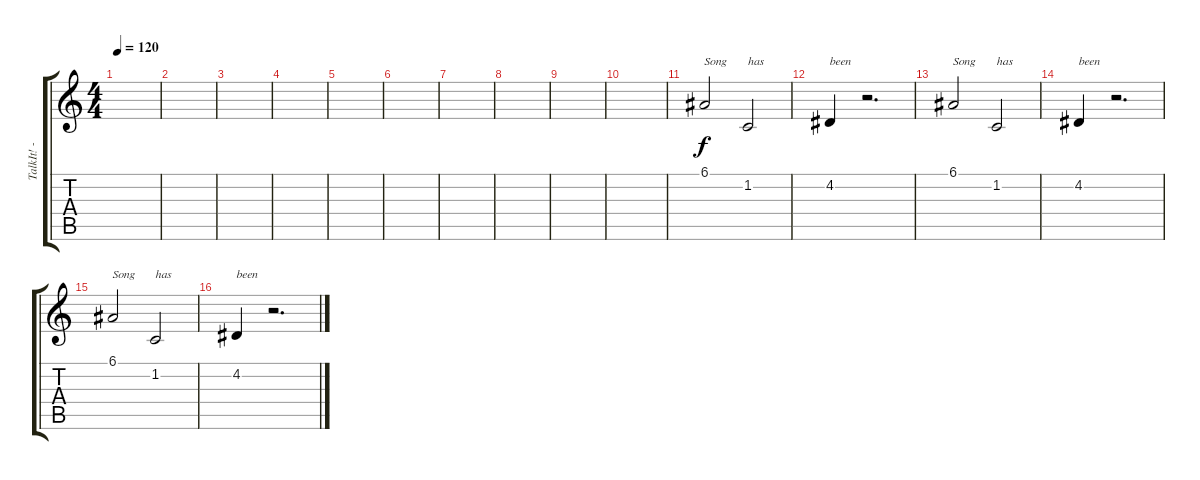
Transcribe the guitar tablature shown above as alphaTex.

\track ("TalkIt! - Vocals" "TalkIt! - ") {instrument flute}
\staff {score tabs}
\tuning (E4 B3 G3 D3 A2 E2) {hide}
\ts (4 4)
\tempo 120
\clef g2
\ks c
|
|
|
|
|
|
|
|
|
|
6.1.2{txt "Song"} 1.2.2{txt "has"} |
4.2.4{txt "been"} r.2{d} |
6.1.2{txt "Song"} 1.2.2{txt "has"} |
4.2.4{txt "been"} r.2{d} |
6.1.2{txt "Song"} 1.2.2{txt "has"} |
4.2.4{txt "been"} r.2{d}
